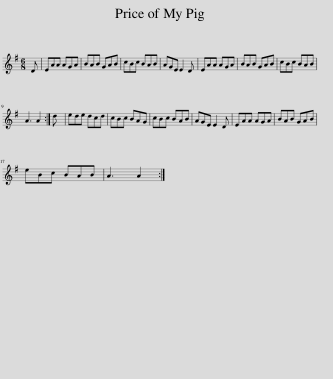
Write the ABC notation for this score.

X:1
L:1/8
M:6/8
I:linebreak $
K:G
V:1 treble
V:1
 D | EAA AGA | BAB GAB | cBc BAB | AGE E2 D | %5
 EAA AGA | BAB GAB | cBc BAB |$ A3 A2 :| d | %10
 ede dcd | cBc BAG | cBc BAB | AGE E2 D | EAA AGA | %15
 BAB GAB |$ eBc BAB | A3 A2 :| %18
